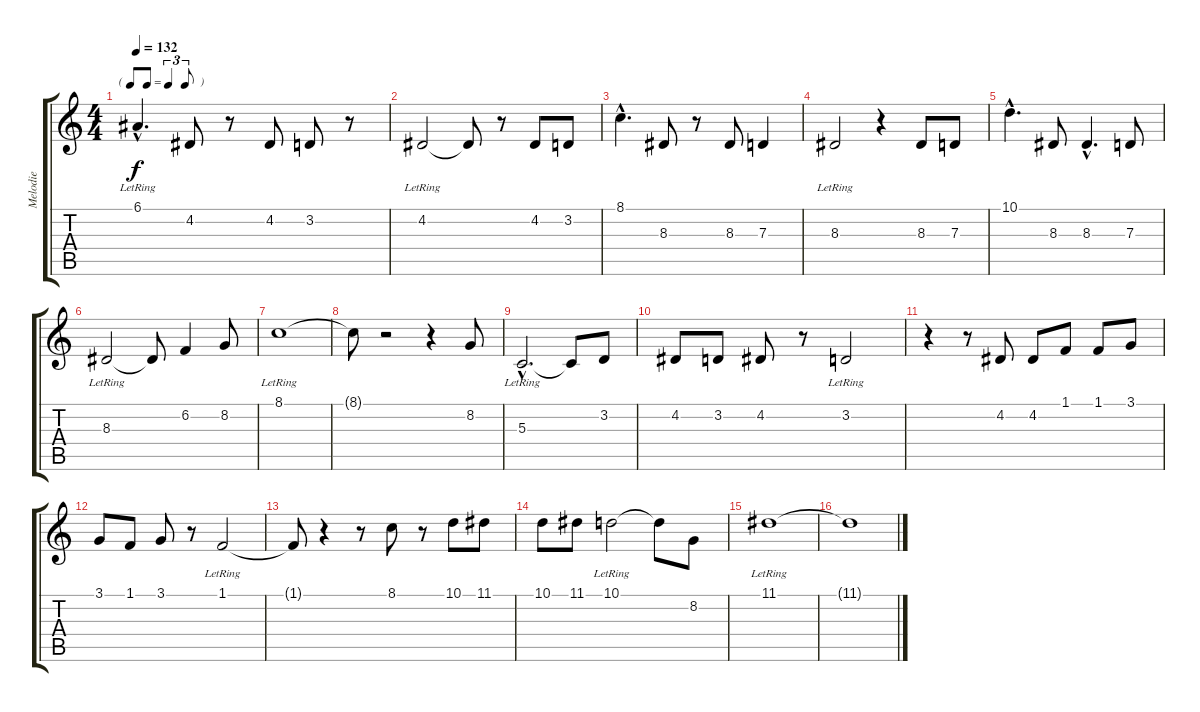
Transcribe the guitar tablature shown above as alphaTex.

\track ("Melodie" "Melodie") {instrument mutedtrumpet}
\staff {score tabs}
\tuning (E4 B3 G3 D3 A2 E2) {hide}
\ts (4 4)
\tf triplet8th
\tempo 132
\clef g2
\ks c
6.1{hac lr}.4{d dy f} 4.2.8 r.8 4.2.8 3.2.8 r.8 |
4.2{lr}.2 4.2{t}.8 r.8 4.2.8 3.2.8 |
8.1{hac}.4{d} 8.3.8 r.8 8.3.8 7.3.4 |
8.3{lr}.2 r.4 8.3.8 7.3.8 |
10.1{hac}.4{d} 8.3.8 8.3{hac}.4{d} 7.3.8 |
8.3{lr}.2 8.3{t}.8 6.2.4 8.2.8 |
8.1{lr}.1 |
8.1{t}.8 r.2 r.4 8.2.8 |
5.3{hac lr}.2{d} 5.3{t}.8 3.2.8 |
4.2.8 3.2.8 4.2.8 r.8 3.2{lr}.2 |
r.4 r.8 4.2.8 4.2.8 1.1.8 1.1.8 3.1.8 |
3.1.8 1.1.8 3.1.8 r.8 1.1{lr}.2 |
1.1{t}.8 r.4 r.8 8.1.8 r.8 10.1.8 11.1.8 |
10.1.8 11.1.8 10.1{lr}.2 10.1{t}.8 8.2.8 |
11.1{lr}.1 |
11.1{t}.1
